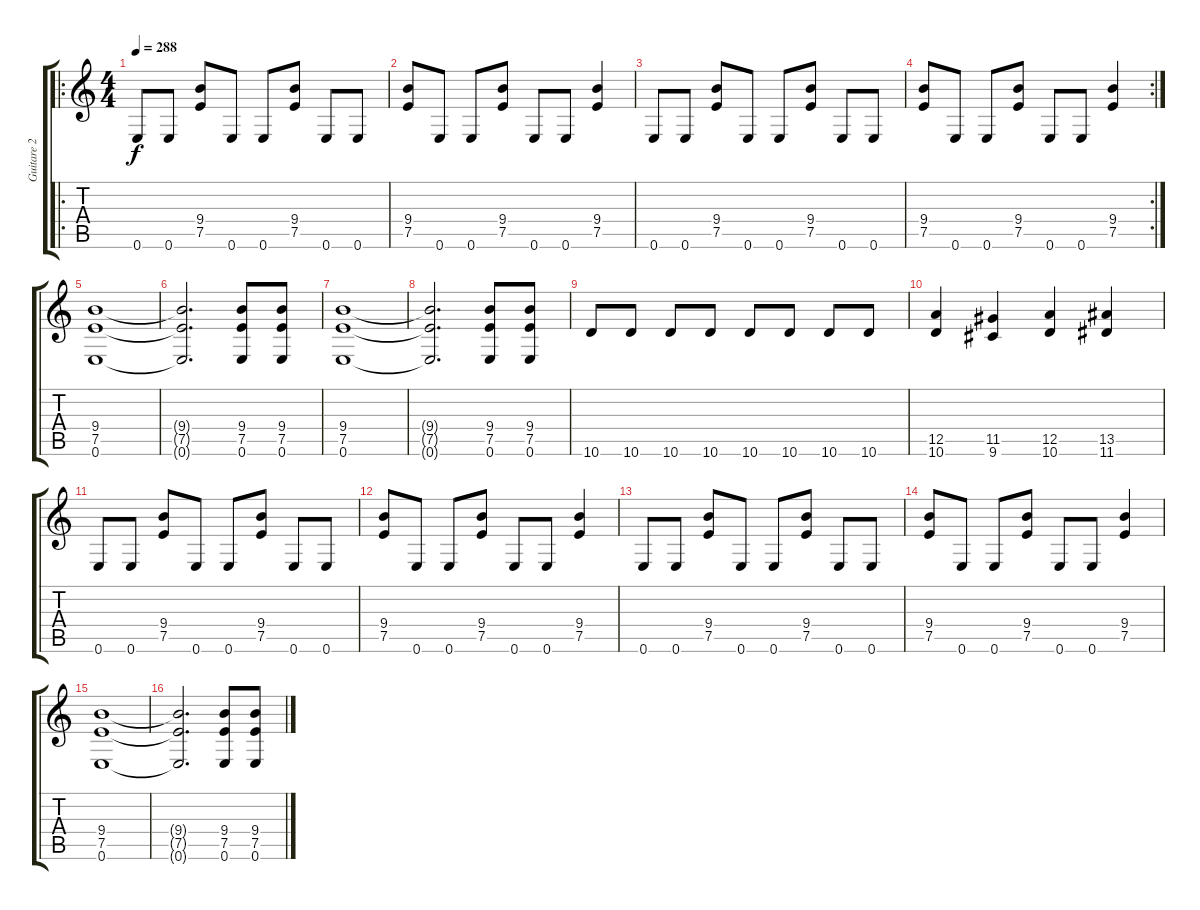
\track ("Guitare 2" "Guitare 2") {instrument distortionguitar}
\staff {score tabs}
\tuning (E4 B3 G3 D3 A2 E2) {hide}
\ro
\ts (4 4)
\tempo 288
\clef g2
\ks c
0.6.8{dy f} 0.6.8 (9.4 7.5).8 0.6.8 0.6.8 (9.4 7.5).8 0.6.8 0.6.8 |
(9.4 7.5).8 0.6.8 0.6.8 (9.4 7.5).8 0.6.8 0.6.8 (9.4 7.5).4 |
0.6.8 0.6.8 (9.4 7.5).8 0.6.8 0.6.8 (9.4 7.5).8 0.6.8 0.6.8 |
\rc 2
(9.4 7.5).8 0.6.8 0.6.8 (9.4 7.5).8 0.6.8 0.6.8 (9.4 7.5).4 |
(9.4 7.5 0.6).1 |
(9.4{t} 7.5{t} 0.6{t}).2{d} (9.4 7.5 0.6).8 (9.4 7.5 0.6).8 |
(9.4 7.5 0.6).1 |
(9.4{t} 7.5{t} 0.6{t}).2{d} (9.4 7.5 0.6).8 (9.4 7.5 0.6).8 |
10.6.8 10.6.8 10.6.8 10.6.8 10.6.8 10.6.8 10.6.8 10.6.8 |
(12.5 10.6).4 (11.5 9.6).4 (12.5 10.6).4 (13.5 11.6).4 |
0.6.8 0.6.8 (9.4 7.5).8 0.6.8 0.6.8 (9.4 7.5).8 0.6.8 0.6.8 |
(9.4 7.5).8 0.6.8 0.6.8 (9.4 7.5).8 0.6.8 0.6.8 (9.4 7.5).4 |
0.6.8 0.6.8 (9.4 7.5).8 0.6.8 0.6.8 (9.4 7.5).8 0.6.8 0.6.8 |
(9.4 7.5).8 0.6.8 0.6.8 (9.4 7.5).8 0.6.8 0.6.8 (9.4 7.5).4 |
(9.4 7.5 0.6).1 |
(9.4{t} 7.5{t} 0.6{t}).2{d} (9.4 7.5 0.6).8 (9.4 7.5 0.6).8
